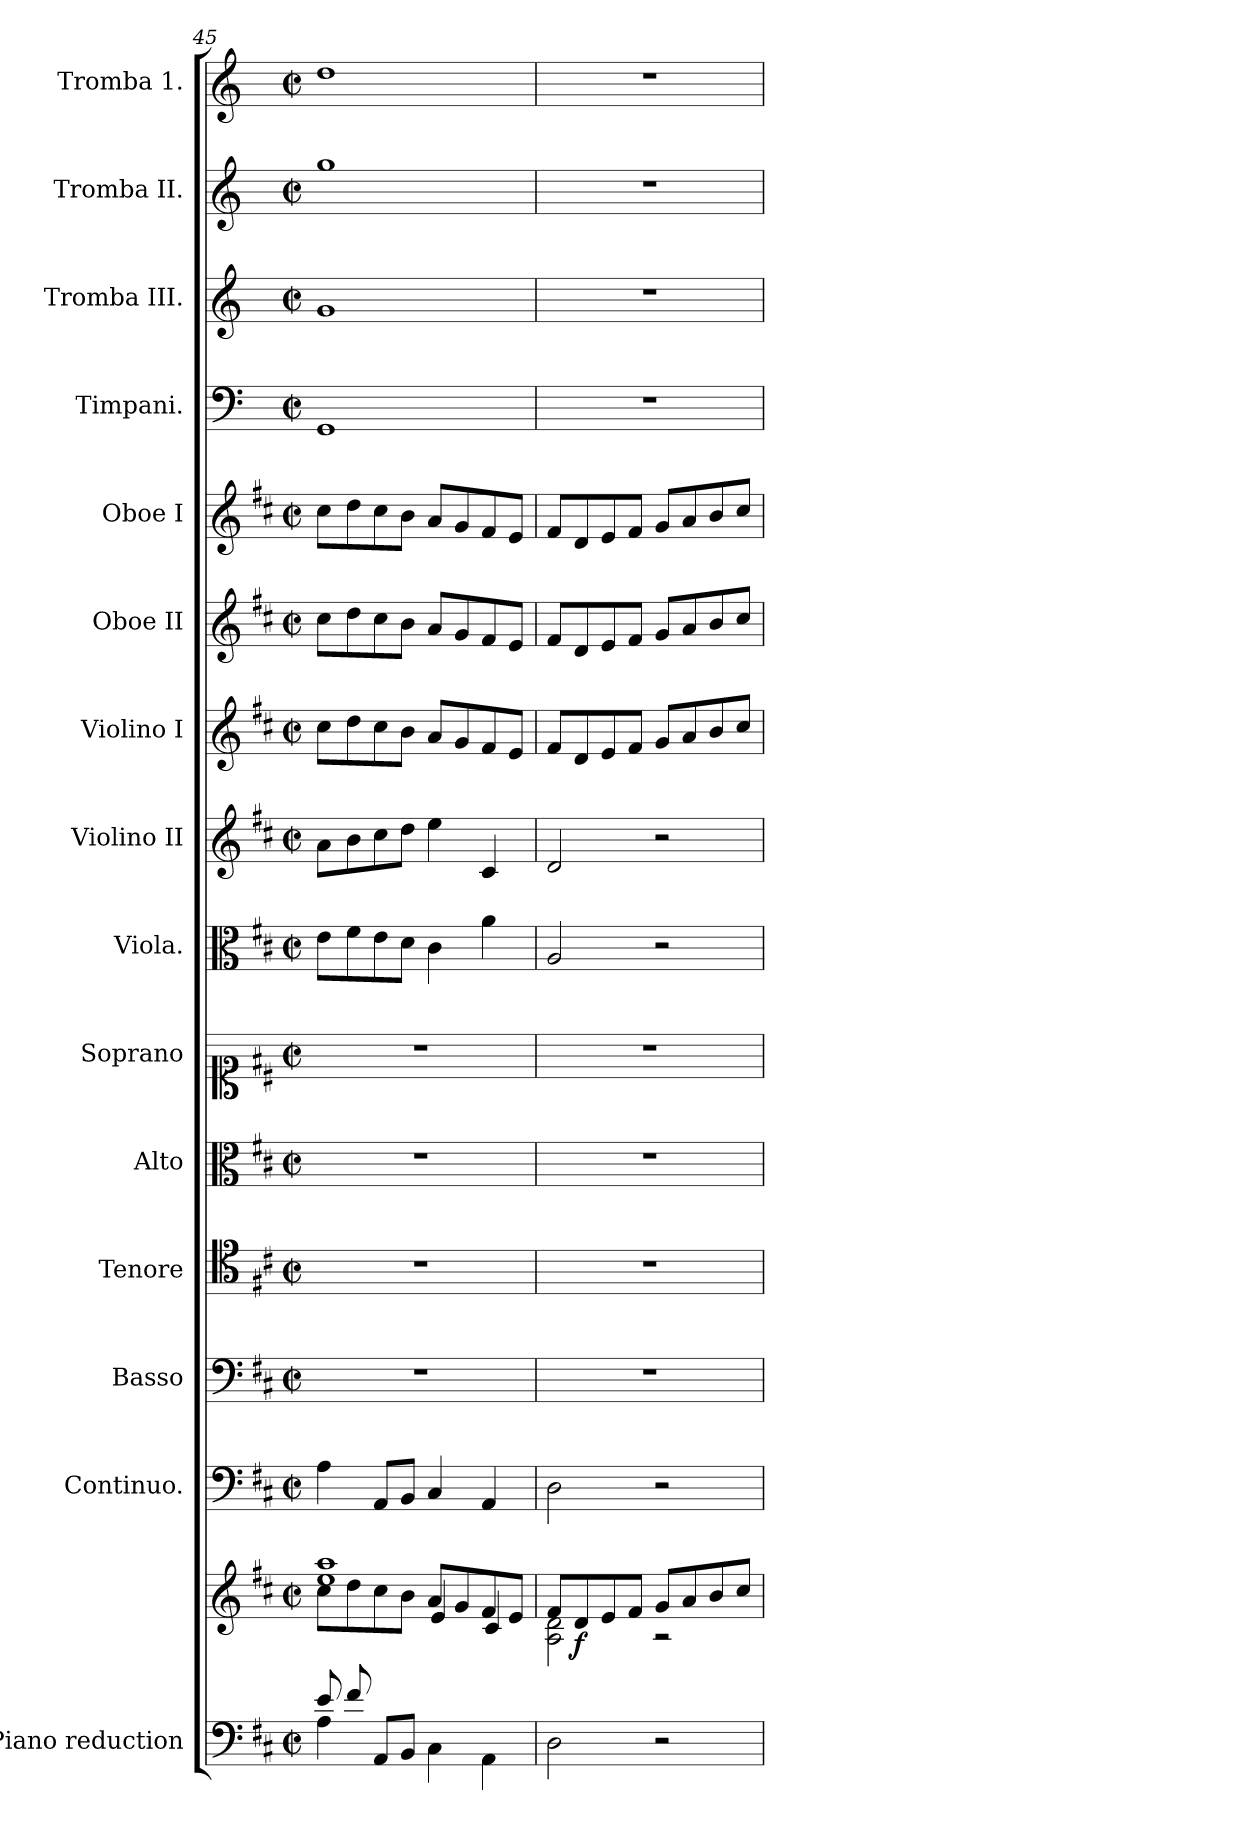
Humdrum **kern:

**kern	**kern	**dynam	**kern	**kern	**kern	**kern	**kern	**kern	**kern	**kern	**kern	**kern	**kern	**kern	**kern	**kern
*part15	*part15	*part15	*part14	*part13	*part12	*part11	*part10	*part9	*part8	*part7	*part6	*part5	*part4	*part3	*part2	*part1
*staff16	*staff15	*staff15/16	*staff14	*staff13	*staff12	*staff11	*staff10	*staff9	*staff8	*staff7	*staff6	*staff5	*staff4	*staff3	*staff2	*staff1
*I"Piano reduction	*	*	*I"Continuo.	*I"Basso	*I"Tenore	*I"Alto	*I"Soprano	*I"Viola.	*I"Violino II	*I"Violino I	*I"Oboe II	*I"Oboe I	*I"Timpani.	*I"Tromba III.	*I"Tromba II.	*I"Tromba 1.
*I'Pno	*	*	*	*	*	*	*	*I'Vla	*	*I'Vln	*I'Ob	*I'Ob	*I'Timp	*	*	*
*clefF4	*clefG2	*	*clefF4	*clefF4	*clefC4	*clefC3	*clefC1	*clefC3	*clefG2	*clefG2	*clefG2	*clefG2	*clefF4	*clefG2	*clefG2	*clefG2
*	*	*	*	*	*	*	*	*	*	*	*	*	*ITrd-1c-2	*ITrd-1c-2	*ITrd-1c-2	*ITrd-1c-2
*k[f#c#]	*k[f#c#]	*	*k[f#c#]	*k[f#c#]	*k[f#c#]	*k[f#c#]	*k[f#c#]	*k[f#c#]	*k[f#c#]	*k[f#c#]	*k[f#c#]	*k[f#c#]	*k[f#c#]	*k[f#c#]	*k[f#c#]	*k[f#c#]
*M2/2	*M2/2	*	*M2/2	*M2/2	*M2/2	*M2/2	*M2/2	*M2/2	*M2/2	*M2/2	*M2/2	*M2/2	*M2/2	*M2/2	*M2/2	*M2/2
*met(c|)	*met(c|)	*	*met(c|)	*met(c|)	*met(c|)	*met(c|)	*met(c|)	*met(c|)	*met(c|)	*met(c|)	*met(c|)	*met(c|)	*met(c|)	*met(c|)	*met(c|)	*met(c|)
=45	=45	=45	=45	=45	=45	=45	=45	=45	=45	=45	=45	=45	=45	=45	=45	=45
*^	*^	*	*	*	*	*	*	*	*	*	*	*	*	*	*	*
*	*	*	*^	*	*	*	*	*	*	*	*	*	*	*	*	*	*	*
8e/L	4A\	1ee 1aa	8cc#\L	4ryy	.	4A\	1r	1r	1r	1r	8e\L	8a\L	8cc#\L	8cc#\L	8cc#\L	1AA	1a	1aa	1ee
8f#/	.	.	8dd\	.	.	.	.	.	.	.	8f#\	8b\	8dd\	8dd\	8dd\	.	.	.	.
2.ryy	8AA/L	.	8cc#\	8e\	.	8AA/L	.	.	.	.	8e\	8cc#\	8cc#\	8cc#\	8cc#\	.	.	.	.
.	8BB/J	.	8b\J	8d\J	.	8BB/J	.	.	.	.	8d\J	8dd\J	8b\J	8b\J	8b\J	.	.	.	.
.	4C#\	.	8a/L	4e/	.	4C#/	.	.	.	.	4c#\	4ee\	8a/L	8a/L	8a/L	.	.	.	.
.	.	.	8g/	.	.	.	.	.	.	.	.	.	8g/	8g/	8g/	.	.	.	.
.	4AA\	.	8f#/	4c#/	.	4AA/	.	.	.	.	4a\	4c#/	8f#/	8f#/	8f#/	.	.	.	.
.	.	.	8e/J	.	.	.	.	.	.	.	.	.	8e/J	8e/J	8e/J	.	.	.	.
*v	*v	*	*	*	*	*	*	*	*	*	*	*	*	*	*	*	*	*	*
*	*	*v	*v	*	*	*	*	*	*	*	*	*	*	*	*	*	*	*
=46	=46	=46	=46	=46	=46	=46	=46	=46	=46	=46	=46	=46	=46	=46	=46	=46	=46
2D\	8f#/L	2A\ 2d\	.	2D\	1r	1r	1r	1r	2A/	2d/	8f#/L	8f#/L	8f#/L	1r	1r	1r	1r
!	!	!	!LO:DY:b	!	!	!	!	!	!	!	!	!	!	!	!	!	!
.	8d/	.	f	.	.	.	.	.	.	.	8d/	8d/	8d/	.	.	.	.
.	8e/	.	.	.	.	.	.	.	.	.	8e/	8e/	8e/	.	.	.	.
.	8f#/J	.	.	.	.	.	.	.	.	.	8f#/J	8f#/J	8f#/J	.	.	.	.
2r	8g/L	2r	.	2r	.	.	.	.	2r	2r	8g/L	8g/L	8g/L	.	.	.	.
.	8a/	.	.	.	.	.	.	.	.	.	8a/	8a/	8a/	.	.	.	.
.	8b/	.	.	.	.	.	.	.	.	.	8b/	8b/	8b/	.	.	.	.
.	8cc#/J	.	.	.	.	.	.	.	.	.	8cc#/J	8cc#/J	8cc#/J	.	.	.	.
*	*v	*v	*	*	*	*	*	*	*	*	*	*	*	*	*	*	*
=	=	=	=	=	=	=	=	=	=	=	=	=	=	=	=	=
*-	*-	*-	*-	*-	*-	*-	*-	*-	*-	*-	*-	*-	*-	*-	*-	*-
